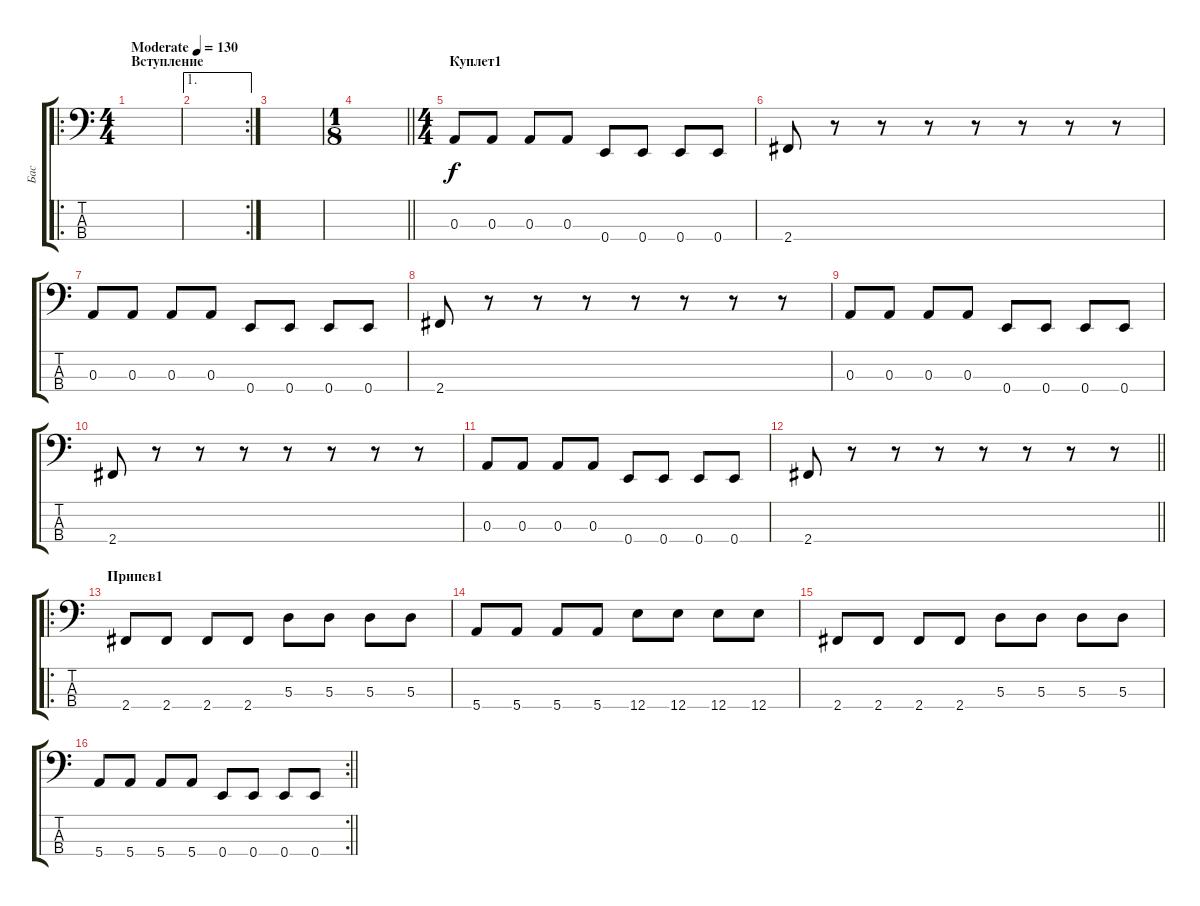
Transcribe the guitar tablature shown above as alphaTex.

\track ("Бас" "Бас") {instrument electricbasspick}
\staff {score tabs}
\tuning (G2 D2 A1 E1) {hide}
\ro
\ts (4 4)
\section ("" "Вступление")
\tempo (130 "Moderate")
\clef f4
\ks c
|
\ae 1
\rc 2
|
|
\ts (1 8)
\barLineRight lightlight
|
\ts (4 4)
\section ("" "Куплет1")
0.3.8 0.3.8 0.3.8 0.3.8 0.4.8 0.4.8 0.4.8 0.4.8 |
2.4.8 r.8 r.8 r.8 r.8 r.8 r.8 r.8 |
0.3.8 0.3.8 0.3.8 0.3.8 0.4.8 0.4.8 0.4.8 0.4.8 |
2.4.8 r.8 r.8 r.8 r.8 r.8 r.8 r.8 |
0.3.8 0.3.8 0.3.8 0.3.8 0.4.8 0.4.8 0.4.8 0.4.8 |
2.4.8 r.8 r.8 r.8 r.8 r.8 r.8 r.8 |
0.3.8 0.3.8 0.3.8 0.3.8 0.4.8 0.4.8 0.4.8 0.4.8 |
\barLineRight lightlight
2.4.8 r.8 r.8 r.8 r.8 r.8 r.8 r.8 |
\ro
\section ("" "Припев1")
2.4.8 2.4.8 2.4.8 2.4.8 5.3.8 5.3.8 5.3.8 5.3.8 |
5.4.8 5.4.8 5.4.8 5.4.8 12.4.8 12.4.8 12.4.8 12.4.8 |
2.4.8 2.4.8 2.4.8 2.4.8 5.3.8 5.3.8 5.3.8 5.3.8 |
\rc 2
\barLineRight lightlight
5.4.8 5.4.8 5.4.8 5.4.8 0.4.8 0.4.8 0.4.8 0.4.8
